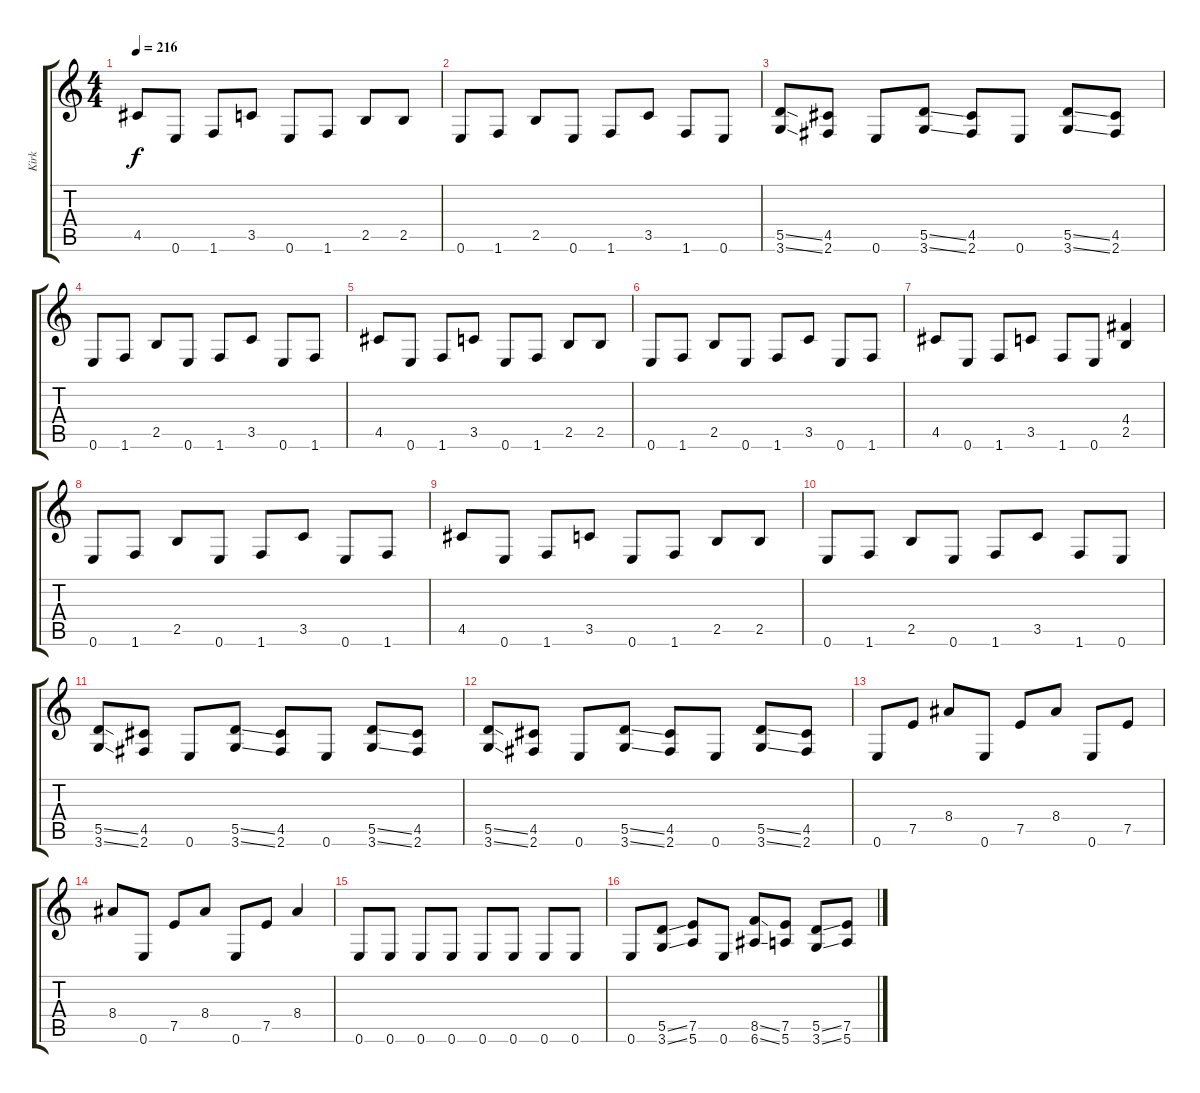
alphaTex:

\track ("Kirk" "Kirk") {instrument distortionguitar}
\staff {score tabs}
\tuning (E4 B3 G3 D3 A2 E2) {hide}
\ts (4 4)
\tempo 216
\clef g2
\ks c
4.5.8{dy f} 0.6.8 1.6.8 3.5.8 0.6.8 1.6.8 2.5.8 2.5.8 |
0.6.8 1.6.8 2.5.8 0.6.8 1.6.8 3.5.8 1.6.8 0.6.8 |
(5.5{ss} 3.6{ss}).8 (4.5 2.6).8 0.6.8 (5.5{ss} 3.6{ss}).8 (4.5 2.6).8 0.6.8 (5.5{ss} 3.6{ss}).8 (4.5 2.6).8 |
0.6.8 1.6.8 2.5.8 0.6.8 1.6.8 3.5.8 0.6.8 1.6.8 |
4.5.8 0.6.8 1.6.8 3.5.8 0.6.8 1.6.8 2.5.8 2.5.8 |
0.6.8 1.6.8 2.5.8 0.6.8 1.6.8 3.5.8 0.6.8 1.6.8 |
4.5.8 0.6.8 1.6.8 3.5.8 1.6.8 0.6.8 (4.4 2.5).4 |
0.6.8 1.6.8 2.5.8 0.6.8 1.6.8 3.5.8 0.6.8 1.6.8 |
4.5.8 0.6.8 1.6.8 3.5.8 0.6.8 1.6.8 2.5.8 2.5.8 |
0.6.8 1.6.8 2.5.8 0.6.8 1.6.8 3.5.8 1.6.8 0.6.8 |
(5.5{ss} 3.6{ss}).8 (4.5 2.6).8 0.6.8 (5.5{ss} 3.6{ss}).8 (4.5 2.6).8 0.6.8 (5.5{ss} 3.6{ss}).8 (4.5 2.6).8 |
(5.5{ss} 3.6{ss}).8 (4.5 2.6).8 0.6.8 (5.5{ss} 3.6{ss}).8 (4.5 2.6).8 0.6.8 (5.5{ss} 3.6{ss}).8 (4.5 2.6).8 |
0.6.8 7.5.8 8.4.8 0.6.8 7.5.8 8.4.8 0.6.8 7.5.8 |
8.4.8 0.6.8 7.5.8 8.4.8 0.6.8 7.5.8 8.4.4 |
0.6.8 0.6.8 0.6.8 0.6.8 0.6.8 0.6.8 0.6.8 0.6.8 |
0.6.8 (5.5{ss} 3.6{ss}).8 (7.5 5.6).8 0.6.8 (8.5{ss} 6.6{ss}).8 (7.5 5.6).8 (5.5{ss} 3.6{ss}).8 (7.5 5.6).8
